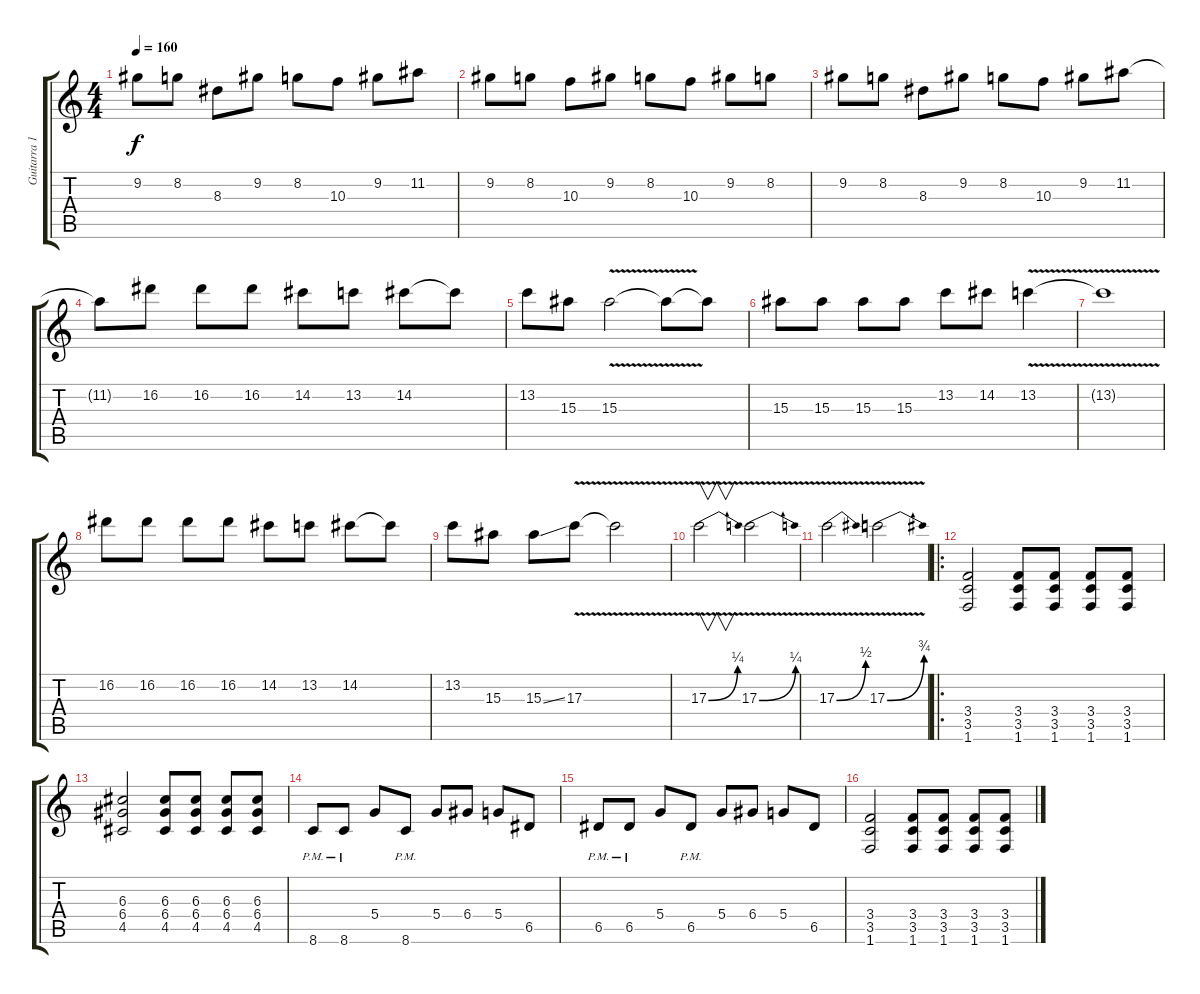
\track ("Guitarra 1" "Guitarra 1") {instrument distortionguitar}
\staff {score tabs}
\tuning (E4 B3 G3 D3 A2 E2) {hide}
\ts (4 4)
\tempo 160
\clef g2
\ks c
9.2.8{dy f} 8.2.8 8.3.8 9.2.8 8.2.8 10.3.8 9.2.8 11.2.8 |
9.2.8 8.2.8 10.3.8 9.2.8 8.2.8 10.3.8 9.2.8 8.2.8 |
9.2.8 8.2.8 8.3.8 9.2.8 8.2.8 10.3.8 9.2.8 11.2.8 |
11.2{t}.8 16.2.8 16.2.8 16.2.8 14.2.8 13.2.8 14.2.8 14.2{t}.8 |
13.2.8 15.3.8 15.3{v}.2 15.3{t}.8 15.3{t}.8 |
15.3.8 15.3.8 15.3.8 15.3.8 13.2.8 14.2.8 13.2{v}.4 |
13.2{t}.1 |
16.2.8 16.2.8 16.2.8 16.2.8 14.2.8 13.2.8 14.2.8 14.2{t}.8 |
13.2.8 15.3.8 15.3{ss}.8 17.3{v}.8 17.3{t}.2 |
17.3{be (bend 0 0 60 1) v}.2{v} 17.3{be (bend 0 0 60 1) v}.2 |
17.3{be (bend 0 0 60 2) v}.2 17.3{be (bend 0 0 60 3) v}.2 |
\ro
(3.4 3.5 1.6).2 (3.4 3.5 1.6).8 (3.4 3.5 1.6).8 (3.4 3.5 1.6).8 (3.4 3.5 1.6).8 |
(6.3 6.4 4.5).2 (6.3 6.4 4.5).8 (6.3 6.4 4.5).8 (6.3 6.4 4.5).8 (6.3 6.4 4.5).8 |
8.6{pm}.8 8.6{pm}.8 5.4.8 8.6{pm}.8 5.4.8 6.4.8 5.4.8 6.5.8 |
6.5{pm}.8 6.5{pm}.8 5.4.8 6.5{pm}.8 5.4.8 6.4.8 5.4.8 6.5.8 |
(3.4 3.5 1.6).2 (3.4 3.5 1.6).8 (3.4 3.5 1.6).8 (3.4 3.5 1.6).8 (3.4 3.5 1.6).8
